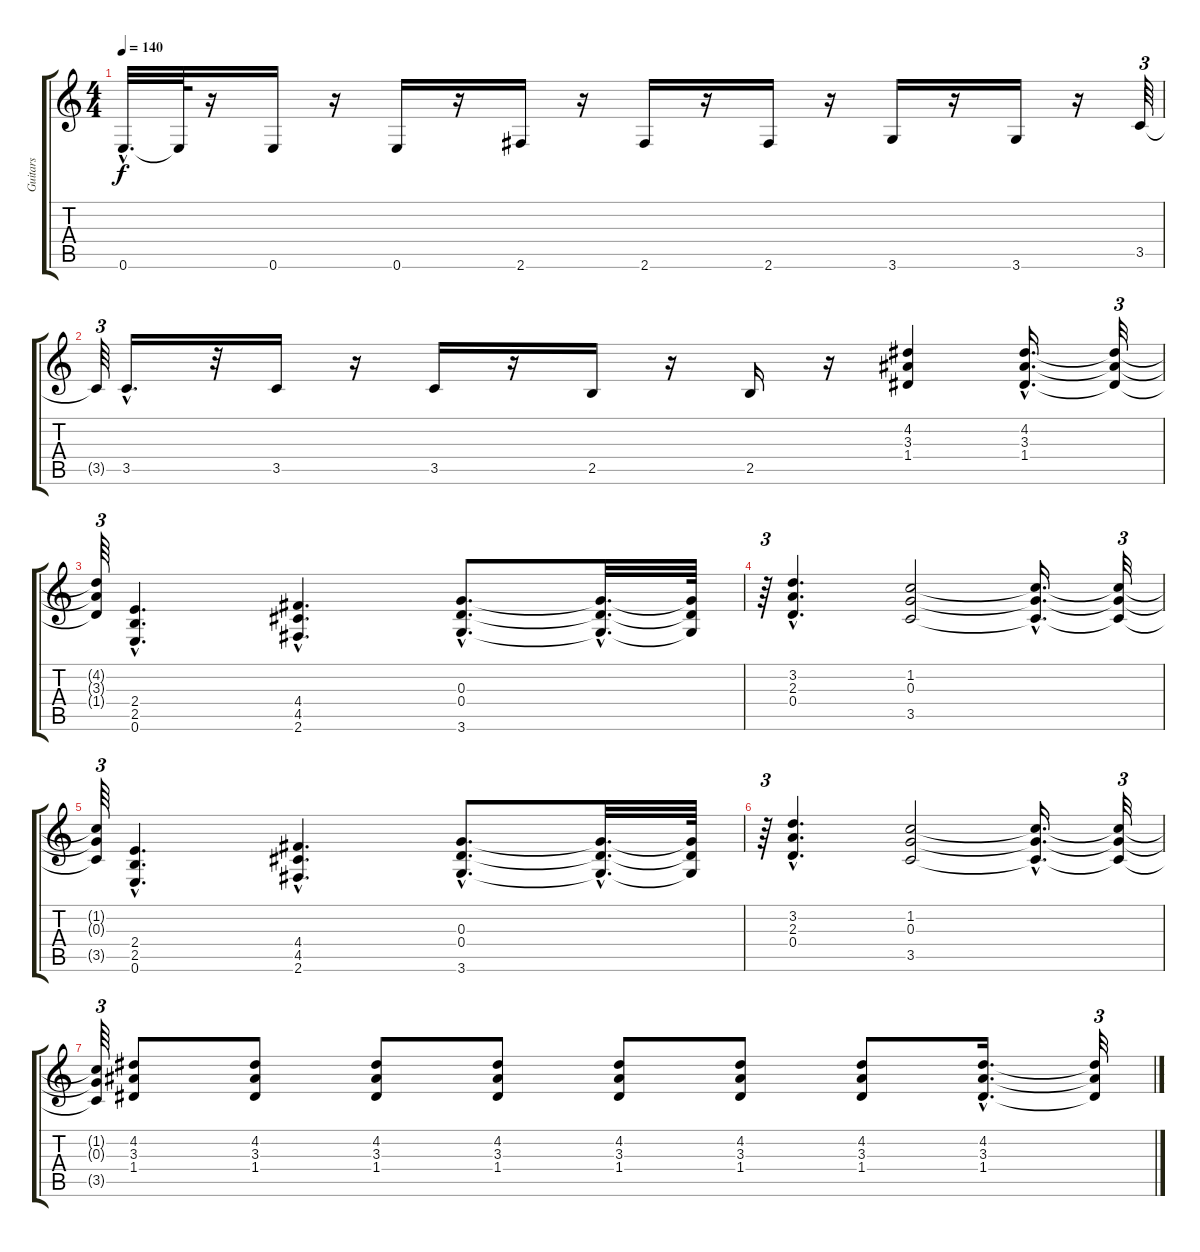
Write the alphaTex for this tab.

\track ("Guitars" "Guitars") {instrument overdrivenguitar}
\staff {score tabs}
\tuning (E4 B3 G3 D3 A2 E2) {hide}
\ts (4 4)
\tempo 140
\clef g2
\ks c
0.6{hac t}.32{d dy f} 0.6{t}.64 r.16 0.6.16 r.16 0.6.16 r.16 2.6.16 r.16 2.6.16 r.16 2.6.16 r.16 3.6.16 r.16 3.6.16 r.16 3.5.64{tu (3 2)} |
3.5{t}.64{tu (3 2)} 3.5{hac}.16{d} r.32 3.5.16 r.16 3.5.16 r.16 2.5.16 r.16 2.5.16 r.16 (4.2 3.3 1.4).4 (4.2{hac} 3.3{hac} 1.4{hac}).16{d} (4.2{t} 3.3{t} 1.4{t}).32{tu (3 2)} |
(4.2{t} 3.3{t} 1.4{t}).64{tu (3 2)} (2.4{hac} 2.5{hac} 0.6{hac}).4{d} (4.4{hac} 4.5{hac} 2.6{hac}).4{d} (0.3{hac} 0.4{hac} 3.6{hac}).8{d} (0.3{hac t} 0.4{hac t} 3.6{hac t}).32{d} (0.3{t} 0.4{t} 3.6{t}).64 |
r.64{tu (3 2)} (3.2{hac} 2.3{hac} 0.4{hac}).4{d} (1.2 0.3 3.5).2 (1.2{hac t} 0.3{hac t} 3.5{hac t}).16{d} (1.2{t} 0.3{t} 3.5{t}).32{tu (3 2)} |
(1.2{t} 0.3{t} 3.5{t}).64{tu (3 2)} (2.4{hac} 2.5{hac} 0.6{hac}).4{d} (4.4{hac} 4.5{hac} 2.6{hac}).4{d} (0.3{hac} 0.4{hac} 3.6{hac}).8{d} (0.3{hac t} 0.4{hac t} 3.6{hac t}).32{d} (0.3{t} 0.4{t} 3.6{t}).64 |
r.64{tu (3 2)} (3.2{hac} 2.3{hac} 0.4{hac}).4{d} (1.2 0.3 3.5).2 (1.2{hac t} 0.3{hac t} 3.5{hac t}).16{d} (1.2{t} 0.3{t} 3.5{t}).32{tu (3 2)} |
(1.2{t} 0.3{t} 3.5{t}).64{tu (3 2)} (4.2 3.3 1.4).8 (4.2 3.3 1.4).8 (4.2 3.3 1.4).8 (4.2 3.3 1.4).8 (4.2 3.3 1.4).8 (4.2 3.3 1.4).8 (4.2 3.3 1.4).8 (4.2{hac} 3.3{hac} 1.4{hac}).16{d} (4.2{t} 3.3{t} 1.4{t}).32{tu (3 2)}
